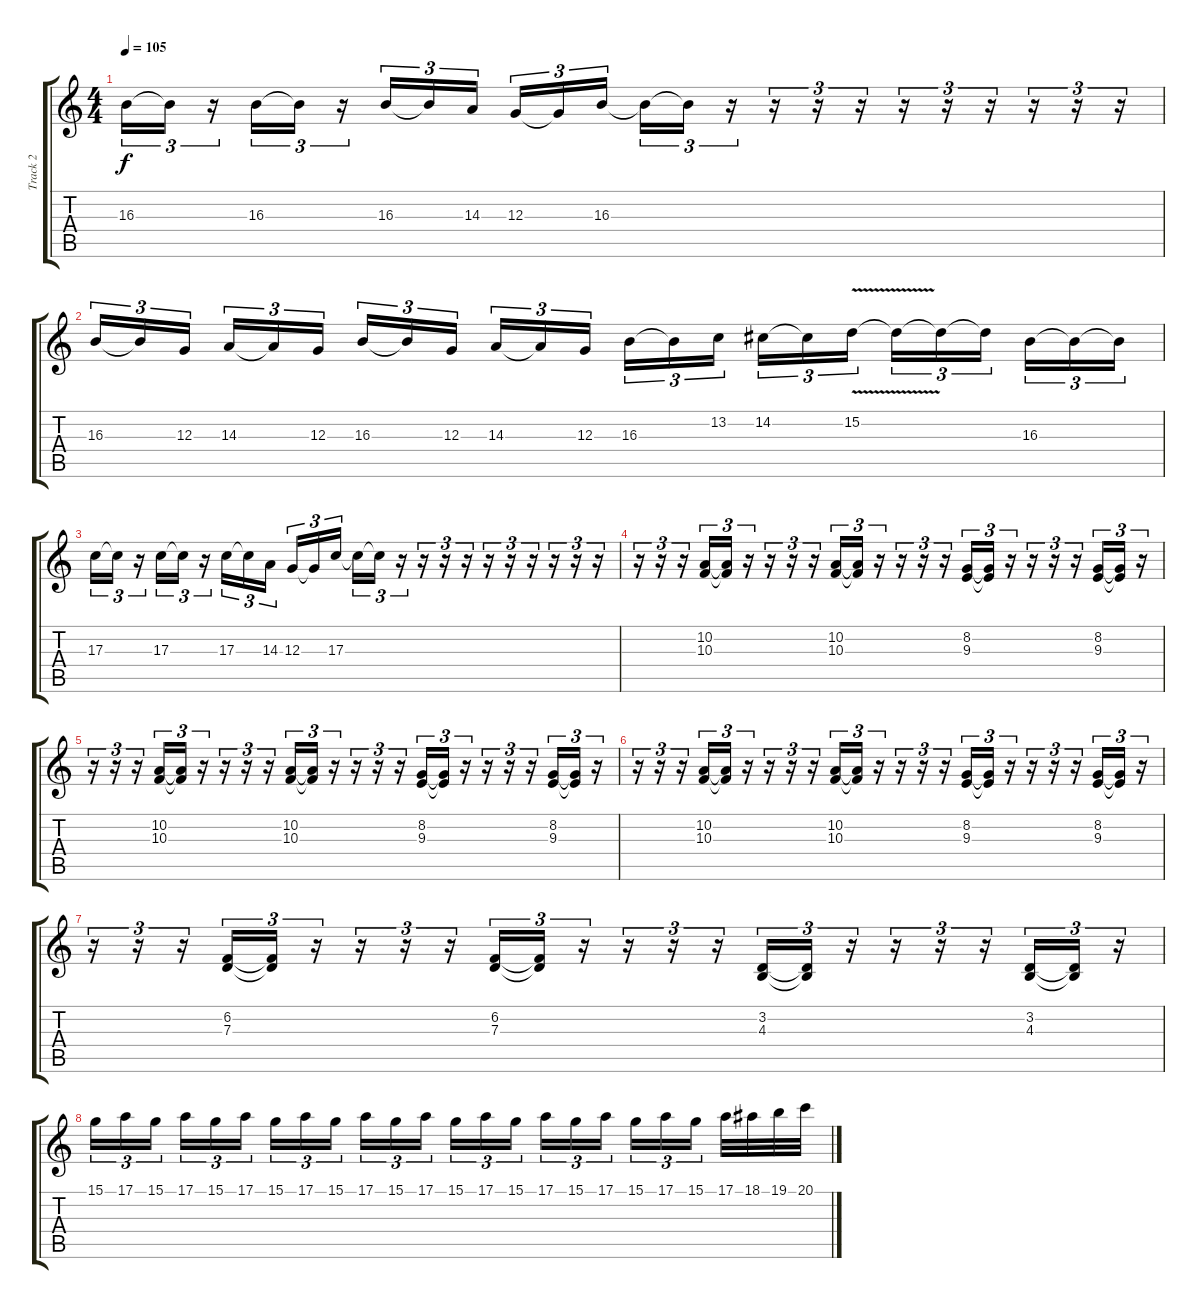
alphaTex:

\track ("Track 2" "Track 2") {instrument flute}
\staff {score tabs}
\tuning (E4 B3 G3 D3 A2 E2) {hide}
\ts (4 4)
\tempo 105
\clef g2
\ks c
16.3.16{tu (3 2) dy f} 16.3{t}.16{tu (3 2)} r.16{tu (3 2)} 16.3.16{tu (3 2)} 16.3{t}.16{tu (3 2)} r.16{tu (3 2)} 16.3.16{tu (3 2)} 16.3{t}.16{tu (3 2)} 14.3.16{tu (3 2) beam splitsecondary} 12.3.16{tu (3 2)} 12.3{t}.16{tu (3 2)} 16.3.16{tu (3 2)} 16.3{t}.16{tu (3 2)} 16.3{t}.16{tu (3 2)} r.16{tu (3 2)} r.16{tu (3 2)} r.16{tu (3 2)} r.16{tu (3 2)} r.16{tu (3 2)} r.16{tu (3 2)} r.16{tu (3 2)} r.16{tu (3 2)} r.16{tu (3 2)} r.16{tu (3 2)} |
16.3.16{tu (3 2)} 16.3{t}.16{tu (3 2)} 12.3.16{tu (3 2) beam splitsecondary} 14.3.16{tu (3 2)} 14.3{t}.16{tu (3 2)} 12.3.16{tu (3 2)} 16.3.16{tu (3 2)} 16.3{t}.16{tu (3 2)} 12.3.16{tu (3 2) beam splitsecondary} 14.3.16{tu (3 2)} 14.3{t}.16{tu (3 2)} 12.3.16{tu (3 2)} 16.3.16{tu (3 2)} 16.3{t}.16{tu (3 2)} 13.2.16{tu (3 2) beam splitsecondary} 14.2.16{tu (3 2)} 14.2{t}.16{tu (3 2)} 15.2{v}.16{tu (3 2)} 15.2{t}.16{tu (3 2)} 15.2{t}.16{tu (3 2)} 15.2{t}.16{tu (3 2) beam splitsecondary} 16.3.16{tu (3 2)} 16.3{t}.16{tu (3 2)} 16.3{t}.16{tu (3 2)} |
17.3.16{tu (3 2)} 17.3{t}.16{tu (3 2)} r.16{tu (3 2)} 17.3.16{tu (3 2)} 17.3{t}.16{tu (3 2)} r.16{tu (3 2)} 17.3.16{tu (3 2)} 17.3{t}.16{tu (3 2)} 14.3.16{tu (3 2) beam splitsecondary} 12.3.16{tu (3 2)} 12.3{t}.16{tu (3 2)} 17.3.16{tu (3 2)} 17.3{t}.16{tu (3 2)} 17.3{t}.16{tu (3 2)} r.16{tu (3 2)} r.16{tu (3 2)} r.16{tu (3 2)} r.16{tu (3 2)} r.16{tu (3 2)} r.16{tu (3 2)} r.16{tu (3 2)} r.16{tu (3 2)} r.16{tu (3 2)} r.16{tu (3 2)} |
r.16{tu (3 2)} r.16{tu (3 2)} r.16{tu (3 2)} (10.2 10.3).16{tu (3 2)} (10.2{t} 10.3{t}).16{tu (3 2)} r.16{tu (3 2)} r.16{tu (3 2)} r.16{tu (3 2)} r.16{tu (3 2)} (10.2 10.3).16{tu (3 2)} (10.2{t} 10.3{t}).16{tu (3 2)} r.16{tu (3 2)} r.16{tu (3 2)} r.16{tu (3 2)} r.16{tu (3 2)} (8.2 9.3).16{tu (3 2)} (8.2{t} 9.3{t}).16{tu (3 2)} r.16{tu (3 2)} r.16{tu (3 2)} r.16{tu (3 2)} r.16{tu (3 2)} (8.2 9.3).16{tu (3 2)} (8.2{t} 9.3{t}).16{tu (3 2)} r.16{tu (3 2)} |
r.16{tu (3 2)} r.16{tu (3 2)} r.16{tu (3 2)} (10.2 10.3).16{tu (3 2)} (10.2{t} 10.3{t}).16{tu (3 2)} r.16{tu (3 2)} r.16{tu (3 2)} r.16{tu (3 2)} r.16{tu (3 2)} (10.2 10.3).16{tu (3 2)} (10.2{t} 10.3{t}).16{tu (3 2)} r.16{tu (3 2)} r.16{tu (3 2)} r.16{tu (3 2)} r.16{tu (3 2)} (8.2 9.3).16{tu (3 2)} (8.2{t} 9.3{t}).16{tu (3 2)} r.16{tu (3 2)} r.16{tu (3 2)} r.16{tu (3 2)} r.16{tu (3 2)} (8.2 9.3).16{tu (3 2)} (8.2{t} 9.3{t}).16{tu (3 2)} r.16{tu (3 2)} |
r.16{tu (3 2)} r.16{tu (3 2)} r.16{tu (3 2)} (10.2 10.3).16{tu (3 2)} (10.2{t} 10.3{t}).16{tu (3 2)} r.16{tu (3 2)} r.16{tu (3 2)} r.16{tu (3 2)} r.16{tu (3 2)} (10.2 10.3).16{tu (3 2)} (10.2{t} 10.3{t}).16{tu (3 2)} r.16{tu (3 2)} r.16{tu (3 2)} r.16{tu (3 2)} r.16{tu (3 2)} (8.2 9.3).16{tu (3 2)} (8.2{t} 9.3{t}).16{tu (3 2)} r.16{tu (3 2)} r.16{tu (3 2)} r.16{tu (3 2)} r.16{tu (3 2)} (8.2 9.3).16{tu (3 2)} (8.2{t} 9.3{t}).16{tu (3 2)} r.16{tu (3 2)} |
r.16{tu (3 2)} r.16{tu (3 2)} r.16{tu (3 2)} (6.2 7.3).16{tu (3 2)} (6.2{t} 7.3{t}).16{tu (3 2)} r.16{tu (3 2)} r.16{tu (3 2)} r.16{tu (3 2)} r.16{tu (3 2)} (6.2 7.3).16{tu (3 2)} (6.2{t} 7.3{t}).16{tu (3 2)} r.16{tu (3 2)} r.16{tu (3 2)} r.16{tu (3 2)} r.16{tu (3 2)} (3.2 4.3).16{tu (3 2)} (3.2{t} 4.3{t}).16{tu (3 2)} r.16{tu (3 2)} r.16{tu (3 2)} r.16{tu (3 2)} r.16{tu (3 2)} (3.2 4.3).16{tu (3 2)} (3.2{t} 4.3{t}).16{tu (3 2)} r.16{tu (3 2)} |
15.1.16{tu (3 2)} 17.1.16{tu (3 2)} 15.1.16{tu (3 2) beam splitsecondary} 17.1.16{tu (3 2)} 15.1.16{tu (3 2)} 17.1.16{tu (3 2)} 15.1.16{tu (3 2)} 17.1.16{tu (3 2)} 15.1.16{tu (3 2) beam splitsecondary} 17.1.16{tu (3 2)} 15.1.16{tu (3 2)} 17.1.16{tu (3 2)} 15.1.16{tu (3 2)} 17.1.16{tu (3 2)} 15.1.16{tu (3 2) beam splitsecondary} 17.1.16{tu (3 2)} 15.1.16{tu (3 2)} 17.1.16{tu (3 2)} 15.1.16{tu (3 2)} 17.1.16{tu (3 2)} 15.1.16{tu (3 2) beam splitsecondary} 17.1.32 18.1.32 19.1.32 20.1.32
